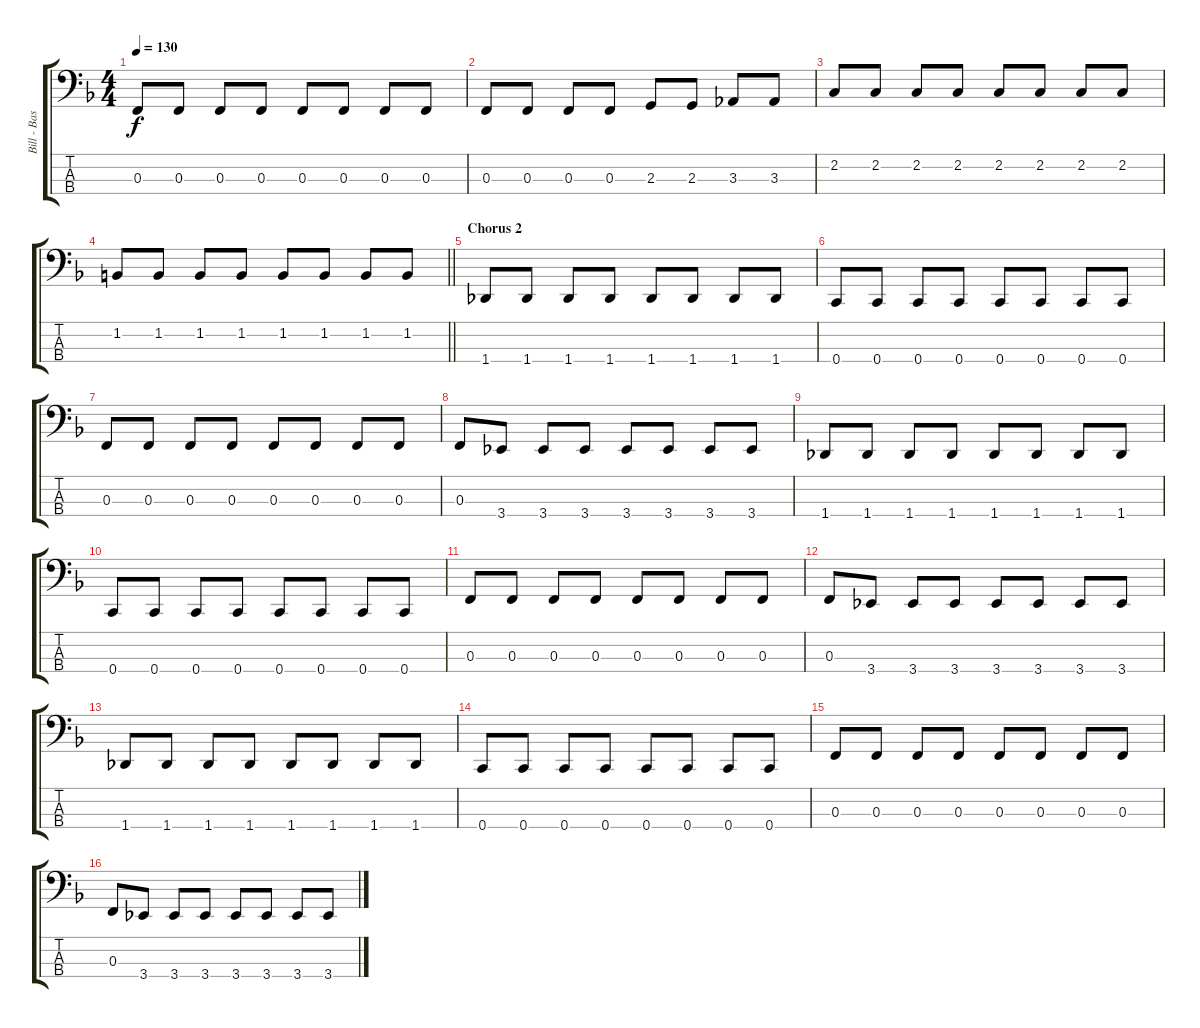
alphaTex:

\track ("Bill - Bass" "Bill - Bas") {instrument electricbassfinger}
\staff {score tabs}
\tuning (Eb2 Bb1 F1 C1) {hide}
\ts (4 4)
\tempo 130
\clef f4
\ks f
0.3.8{dy f} 0.3.8 0.3.8 0.3.8 0.3.8 0.3.8 0.3.8 0.3.8 |
0.3.8 0.3.8 0.3.8 0.3.8 2.3.8 2.3.8 3.3.8 3.3.8 |
2.2.8 2.2.8 2.2.8 2.2.8 2.2.8 2.2.8 2.2.8 2.2.8 |
\barLineRight lightlight
1.2.8 1.2.8 1.2.8 1.2.8 1.2.8 1.2.8 1.2.8 1.2.8 |
\section ("" "Chorus 2")
1.4.8 1.4.8 1.4.8 1.4.8 1.4.8 1.4.8 1.4.8 1.4.8 |
0.4.8 0.4.8 0.4.8 0.4.8 0.4.8 0.4.8 0.4.8 0.4.8 |
0.3.8 0.3.8 0.3.8 0.3.8 0.3.8 0.3.8 0.3.8 0.3.8 |
0.3.8 3.4.8 3.4.8 3.4.8 3.4.8 3.4.8 3.4.8 3.4.8 |
1.4.8 1.4.8 1.4.8 1.4.8 1.4.8 1.4.8 1.4.8 1.4.8 |
0.4.8 0.4.8 0.4.8 0.4.8 0.4.8 0.4.8 0.4.8 0.4.8 |
0.3.8 0.3.8 0.3.8 0.3.8 0.3.8 0.3.8 0.3.8 0.3.8 |
0.3.8 3.4.8 3.4.8 3.4.8 3.4.8 3.4.8 3.4.8 3.4.8 |
1.4.8 1.4.8 1.4.8 1.4.8 1.4.8 1.4.8 1.4.8 1.4.8 |
0.4.8 0.4.8 0.4.8 0.4.8 0.4.8 0.4.8 0.4.8 0.4.8 |
0.3.8 0.3.8 0.3.8 0.3.8 0.3.8 0.3.8 0.3.8 0.3.8 |
0.3.8 3.4.8 3.4.8 3.4.8 3.4.8 3.4.8 3.4.8 3.4.8
